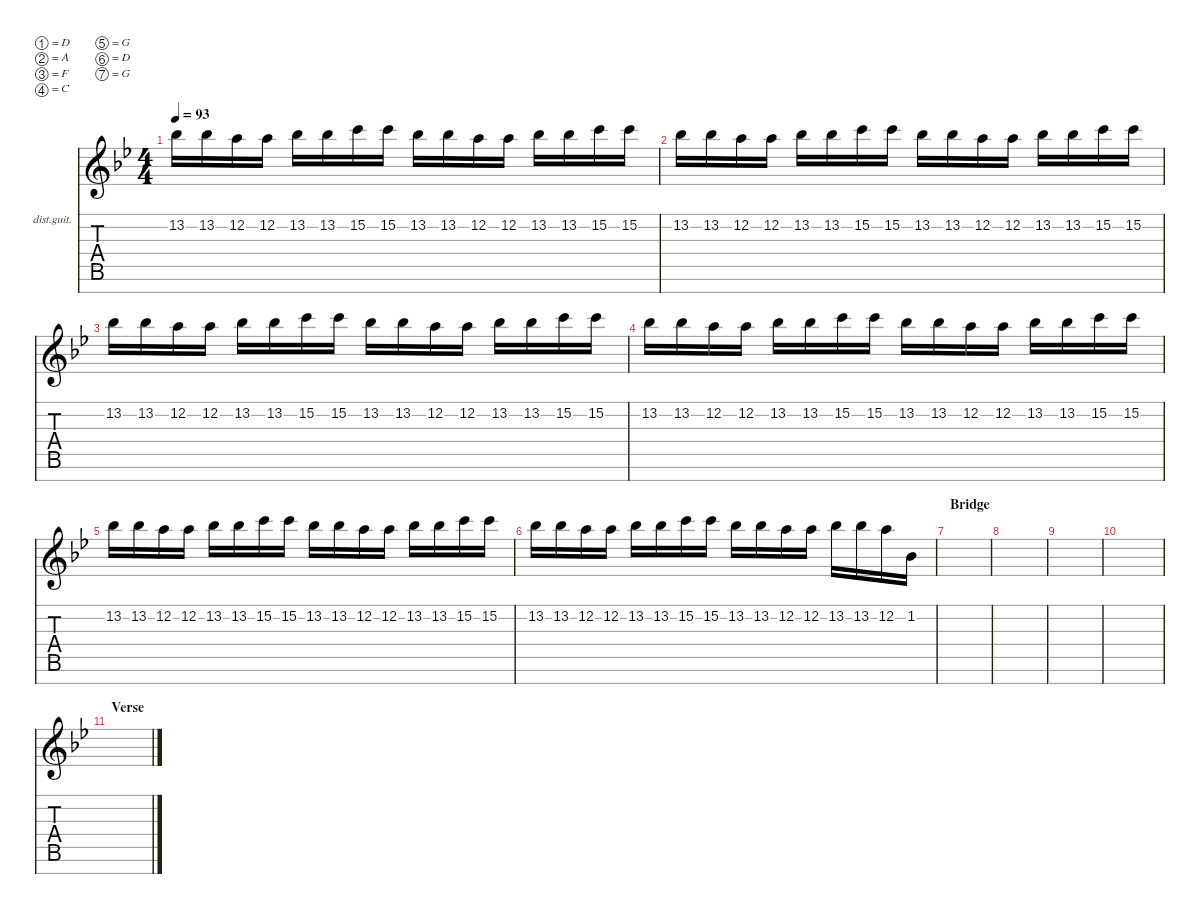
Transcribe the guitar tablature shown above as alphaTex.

\defaultSystemsLayout 2
\hideDynamics
\bracketExtendMode nobrackets
\firstSystemTrackNameOrientation horizontal
\otherSystemsTrackNameOrientation horizontal
\track ("Lead" "dist.guit.") {defaultSystemsLayout 2 solo instrument distortionguitar}
\staff {score tabs}
\tuning (D4 A3 F3 C3 G2 D2 G1)
\ts (4 4)
\scale
1.0532
\tempo 93
\accidentals auto
\clef g2
\ottava regular
\simile none
\scale
1.05057
\ks gminor
13.2{acc b}.16{dy mf instrument distortionguitar beam Down} 13.2{acc b}.16{beam Down} 12.2{acc forcenatural}.16{beam Down} 12.2{acc forcenatural}.16{beam Down} 13.2{acc b}.16{beam Down} 13.2{acc b}.16{beam Down} 15.2{acc forcenatural}.16{beam Down} 15.2{acc forcenatural}.16{beam Down} 13.2{acc b}.16{beam Down} 13.2{acc b}.16{beam Down} 12.2{acc forcenatural}.16{beam Down} 12.2{acc forcenatural}.16{beam Down} 13.2{acc b}.16{beam Down} 13.2{acc b}.16{beam Down} 15.2{acc forcenatural}.16{beam Down} 15.2{acc forcenatural}.16{beam Down} |
\scale
0.946802
\scale
0.949433 13.2{acc b}.16{beam Down} 13.2{acc b}.16{beam Down} 12.2{acc forcenatural}.16{beam Down} 12.2{acc forcenatural}.16{beam Down} 13.2{acc b}.16{beam Down} 13.2{acc b}.16{beam Down} 15.2{acc forcenatural}.16{beam Down} 15.2{acc forcenatural}.16{beam Down} 13.2{acc b}.16{beam Down} 13.2{acc b}.16{beam Down} 12.2{acc forcenatural}.16{beam Down} 12.2{acc forcenatural}.16{beam Down} 13.2{acc b}.16{beam Down} 13.2{acc b}.16{beam Down} 15.2{acc forcenatural}.16{beam Down} 15.2{acc forcenatural}.16{beam Down} |
\scale
1.03306
\scale
1.02254 13.2{acc b}.16{beam Down} 13.2{acc b}.16{beam Down} 12.2{acc forcenatural}.16{beam Down} 12.2{acc forcenatural}.16{beam Down} 13.2{acc b}.16{beam Down} 13.2{acc b}.16{beam Down} 15.2{acc forcenatural}.16{beam Down} 15.2{acc forcenatural}.16{beam Down} 13.2{acc b}.16{beam Down} 13.2{acc b}.16{beam Down} 12.2{acc forcenatural}.16{beam Down} 12.2{acc forcenatural}.16{beam Down} 13.2{acc b}.16{beam Down} 13.2{acc b}.16{beam Down} 15.2{acc forcenatural}.16{beam Down} 15.2{acc forcenatural}.16{beam Down} |
\scale
0.966937
\scale
0.977463 13.2{acc b}.16{beam Down} 13.2{acc b}.16{beam Down} 12.2{acc forcenatural}.16{beam Down} 12.2{acc forcenatural}.16{beam Down} 13.2{acc b}.16{beam Down} 13.2{acc b}.16{beam Down} 15.2{acc forcenatural}.16{beam Down} 15.2{acc forcenatural}.16{beam Down} 13.2{acc b}.16{beam Down} 13.2{acc b}.16{beam Down} 12.2{acc forcenatural}.16{beam Down} 12.2{acc forcenatural}.16{beam Down} 13.2{acc b}.16{beam Down} 13.2{acc b}.16{beam Down} 15.2{acc forcenatural}.16{beam Down} 15.2{acc forcenatural}.16{beam Down} |
\scale
1.03043
\scale
1.03043 13.2{acc b}.16{beam Down} 13.2{acc b}.16{beam Down} 12.2{acc forcenatural}.16{beam Down} 12.2{acc forcenatural}.16{beam Down} 13.2{acc b}.16{beam Down} 13.2{acc b}.16{beam Down} 15.2{acc forcenatural}.16{beam Down} 15.2{acc forcenatural}.16{beam Down} 13.2{acc b}.16{beam Down} 13.2{acc b}.16{beam Down} 12.2{acc forcenatural}.16{beam Down} 12.2{acc forcenatural}.16{beam Down} 13.2{acc b}.16{beam Down} 13.2{acc b}.16{beam Down} 15.2{acc forcenatural}.16{beam Down} 15.2{acc forcenatural}.16{beam Down} |
\scale
0.969568
\scale
0.969568 13.2{acc b}.16{beam Down} 13.2{acc b}.16{beam Down} 12.2{acc forcenatural}.16{beam Down} 12.2{acc forcenatural}.16{beam Down} 13.2{acc b}.16{beam Down} 13.2{acc b}.16{beam Down} 15.2{acc forcenatural}.16{beam Down} 15.2{acc forcenatural}.16{beam Down} 13.2{acc b}.16{beam Down} 13.2{acc b}.16{beam Down} 12.2{acc forcenatural}.16{beam Down} 12.2{acc forcenatural}.16{beam Down} 13.2{acc b}.16{beam Down} 13.2{acc b}.16{beam Down} 12.2{acc forcenatural}.16{beam Down} 1.2{acc b}.16{beam Down} |
\section ("" "Bridge")
\scale
1.03043
\scale
1.03043 |
\scale
0.969568
\scale
0.969568 |
\scale
1.02601
\scale
1.02601 |
\scale
0.973989
\scale
0.973989 |
\section ("" "Verse")
\scale
1.03043
\scale
1.03043 |
\scale
0.969568
\scale
0.969568 |
\scale
1.03043
\scale
1.03043 |
\scale
0.969568
\scale
0.969568 |
\scale
1.03043
\scale
1.03043 |
\scale
0.969568
\scale
0.969568
